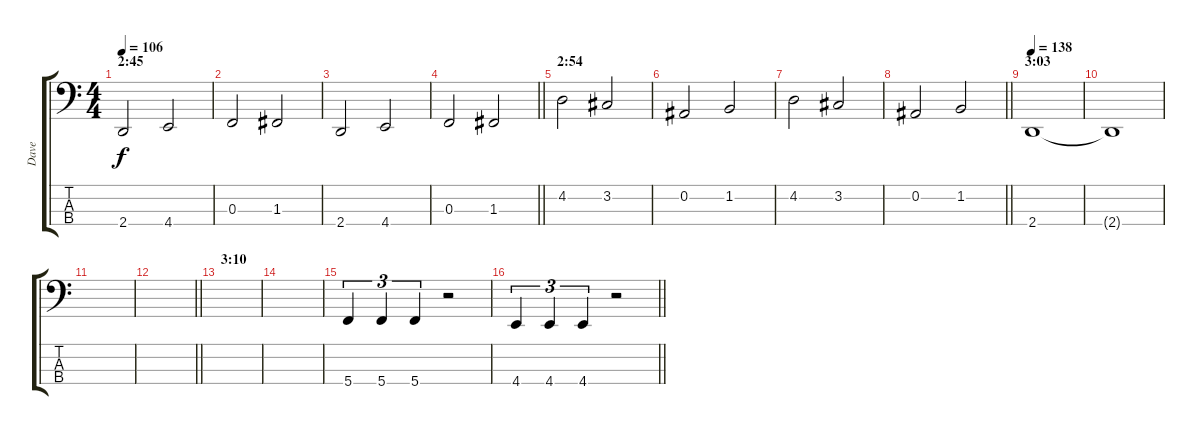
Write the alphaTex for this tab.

\track ("Dave" "Dave") {instrument electricbasspick}
\staff {score tabs}
\tuning (Eb2 Bb1 F1 C1) {hide}
\ts (4 4)
\section ("" "2:45")
\tempo 106
\clef f4
\ks c
2.4.2{dy f} 4.4.2 |
0.3.2 1.3.2 |
2.4.2 4.4.2 |
\barLineRight lightlight
0.3.2 1.3.2 |
\section ("" "2:54")
4.2.2 3.2.2 |
0.2.2 1.2.2 |
4.2.2 3.2.2 |
\barLineRight lightlight
0.2.2 1.2.2 |
\section ("" "3:03")
\tempo 138
2.4.1 |
2.4{t}.1 |
|
\barLineRight lightlight
|
\section ("" "3:10")
|
|
5.4.4{tu (3 2)} 5.4.4{tu (3 2)} 5.4.4{tu (3 2)} r.2 |
\barLineRight lightlight
4.4.4{tu (3 2)} 4.4.4{tu (3 2)} 4.4.4{tu (3 2)} r.2
